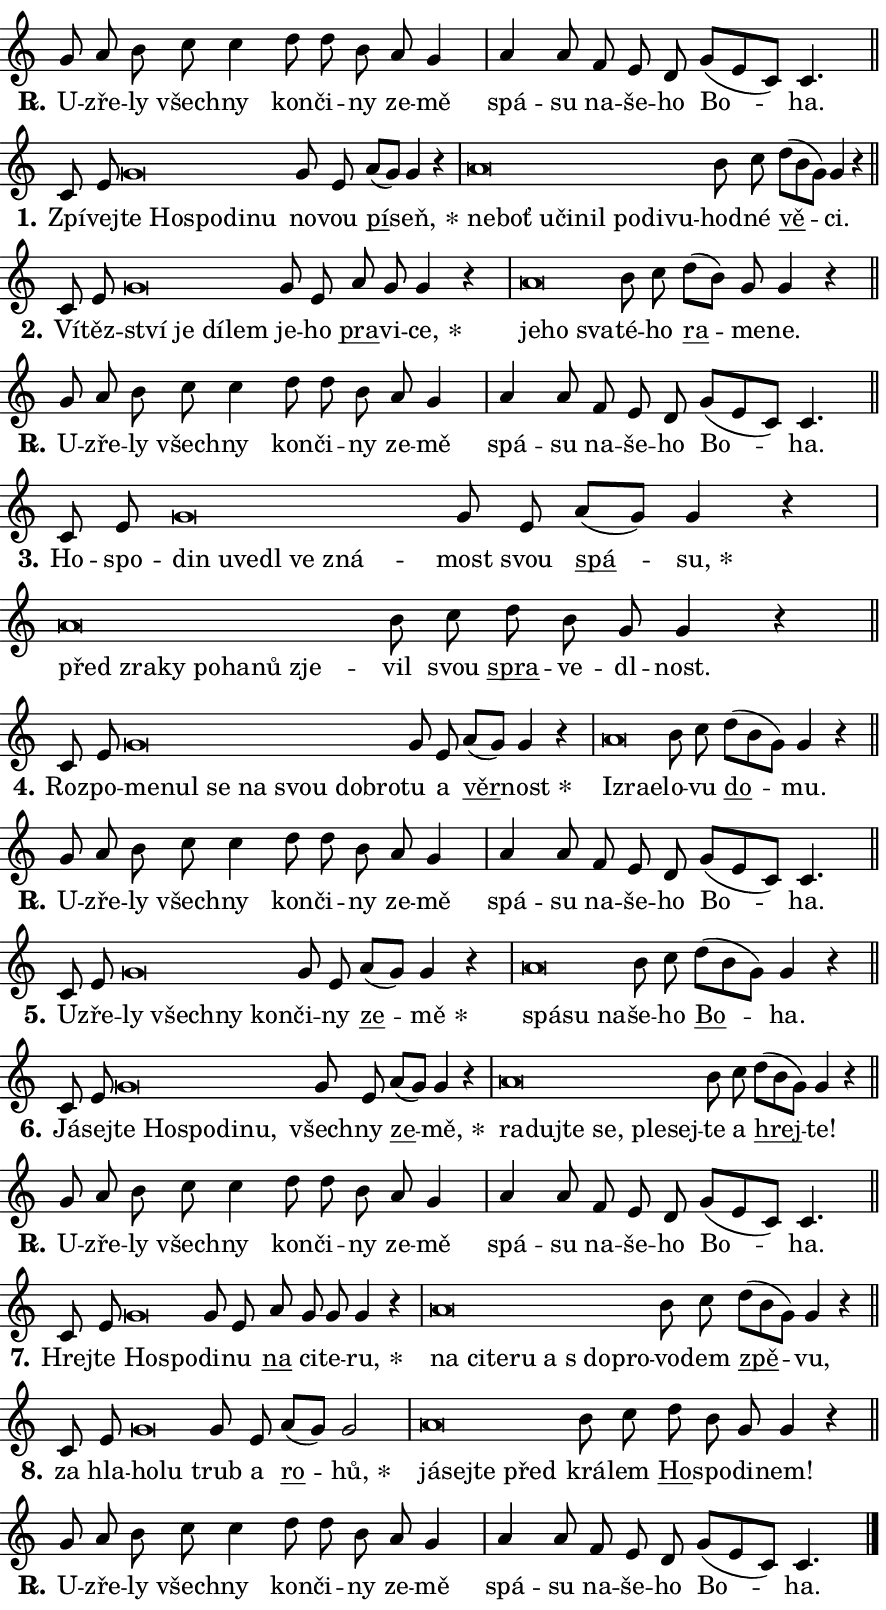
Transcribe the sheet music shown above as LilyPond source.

\version "2.24.0"
\header { tagline = "" }
\paper {
  indent = 0\cm
  top-margin = 0\cm
  right-margin = 0.13\cm % to fit lyric hyphens
  bottom-margin = 0\cm
  left-margin = 0\cm
  paper-width = 15\cm
  page-breaking = #ly:one-page-breaking
  system-system-spacing.basic-distance = #11
  score-system-spacing.basic-distance = #11
  ragged-last = ##f
}


%% Author: Thomas Morley
%% https://lists.gnu.org/archive/html/lilypond-user/2020-05/msg00002.html
#(define (line-position grob)
"Returns position of @var[grob} in current system:
   @code{'start}, if at first time-step
   @code{'end}, if at last time-step
   @code{'middle} otherwise
"
  (let* ((col (ly:item-get-column grob))
         (ln (ly:grob-object col 'left-neighbor))
         (rn (ly:grob-object col 'right-neighbor))
         (col-to-check-left (if (ly:grob? ln) ln col))
         (col-to-check-right (if (ly:grob? rn) rn col))
         (break-dir-left
           (and
             (ly:grob-property col-to-check-left 'non-musical #f)
             (ly:item-break-dir col-to-check-left)))
         (break-dir-right
           (and
             (ly:grob-property col-to-check-right 'non-musical #f)
             (ly:item-break-dir col-to-check-right))))
        (cond ((eqv? 1 break-dir-left) 'start)
              ((eqv? -1 break-dir-right) 'end)
              (else 'middle))))

#(define (tranparent-at-line-position vctor)
  (lambda (grob)
  "Relying on @code{line-position} select the relevant enry from @var{vctor}.
Used to determine transparency,"
    (case (line-position grob)
      ((end) (not (vector-ref vctor 0)))
      ((middle) (not (vector-ref vctor 1)))
      ((start) (not (vector-ref vctor 2))))))

noteHeadBreakVisibility =
#(define-music-function (break-visibility)(vector?)
"Makes @code{NoteHead}s transparent relying on @var{break-visibility}"
#{
  \override NoteHead.transparent =
    #(tranparent-at-line-position break-visibility)
#})

#(define delete-ledgers-for-transparent-note-heads
  (lambda (grob)
    "Reads whether a @code{NoteHead} is transparent.
If so this @code{NoteHead} is removed from @code{'note-heads} from
@var{grob}, which is supposed to be @code{LedgerLineSpanner}.
As a result ledgers are not printed for this @code{NoteHead}"
    (let* ((nhds-array (ly:grob-object grob 'note-heads))
           (nhds-list
             (if (ly:grob-array? nhds-array)
                 (ly:grob-array->list nhds-array)
                 '()))
           ;; Relies on the transparent-property being done before
           ;; Staff.LedgerLineSpanner.after-line-breaking is executed.
           ;; This is fragile ...
           (to-keep
             (remove
               (lambda (nhd)
                 (ly:grob-property nhd 'transparent #f))
               nhds-list)))
      ;; TODO find a better method to iterate over grob-arrays, similiar
      ;; to filter/remove etc for lists
      ;; For now rebuilt from scratch
      (set! (ly:grob-object grob 'note-heads)  '())
      (for-each
        (lambda (nhd)
          (ly:pointer-group-interface::add-grob grob 'note-heads nhd))
        to-keep))))

squashNotes = {
  \override NoteHead.X-extent = #'(-0.2 . 0.2)
  \override NoteHead.Y-extent = #'(-0.75 . 0)
  \override NoteHead.stencil =
    #(lambda (grob)
       (let ((pos (ly:grob-property grob 'staff-position)))
         (begin
           (if (< pos -7) (display "ERROR: Lower brevis then expected\n") (display ""))
           (if (<= pos -6) ly:text-interface::print ly:note-head::print))))
}
unSquashNotes = {
  \revert NoteHead.X-extent
  \revert NoteHead.Y-extent
  \revert NoteHead.stencil
}

hideNotes = \noteHeadBreakVisibility #begin-of-line-visible
unHideNotes = \noteHeadBreakVisibility #all-visible

% work-around for resetting accidentals
% https://lilypond.org/doc/v2.23/Documentation/notation/displaying-rhythms#unmetered-music
cadenzaMeasure = {
  \cadenzaOff
  \partial 1024 s1024
  \cadenzaOn
}

#(define-markup-command (accent layout props text) (markup?)
  "Underline accented syllable"
  (interpret-markup layout props
    #{\markup \override #'(offset . 4.3) \underline { #text }#}))

responsum = \markup \concat {
  "R" \hspace #-1.05 \path #0.1 #'((moveto 0 0.07) (lineto 0.9 0.8)) \hspace #0.05 "."
}

spaceSize = #0.6828661417322834 % exact space size for TeX Gyre Schola

\layout {
  \context {
    \Staff
    \remove "Time_signature_engraver"
    \override LedgerLineSpanner.after-line-breaking = #delete-ledgers-for-transparent-note-heads
  }
  \context {
    \Lyrics {
      \override LyricSpace.minimum-distance = \spaceSize
      \override LyricText.font-name = #"TeX Gyre Schola"
      \override LyricText.font-size = 1
      \override StanzaNumber.font-name = #"TeX Gyre Schola Bold"
      \override StanzaNumber.font-size = 1
    }
  }
  \context {
    \Score 
    \override NoteHead.text =
      #(lambda (grob) 
        (let ((pos (ly:grob-property grob 'staff-position)))
          #{\markup {
            \combine
              \halign #-0.55 \raise #(if (= pos -6) 0 0.5) \override #'(thickness . 2) \draw-line #'(3.2 . 0)
              \musicglyph "noteheads.sM1"
          }#}))
  }
}

% magnetic-lyrics.ily
%
%   written by
%     Jean Abou Samra <jean@abou-samra.fr>
%     Werner Lemberg <wl@gnu.org>
%
%   adapted by
%     Jiri Hon <jiri.hon@gmail.com>
%
% Version 2022-Apr-15

% https://www.mail-archive.com/lilypond-user@gnu.org/msg149350.html

#(define (Left_hyphen_pointer_engraver context)
   "Collect syllable-hyphen-syllable occurrences in lyrics and store
them in properties.  This engraver only looks to the left.  For
example, if the lyrics input is @code{foo -- bar}, it does the
following.

@itemize @bullet
@item
Set the @code{text} property of the @code{LyricHyphen} grob between
@q{foo} and @q{bar} to @code{foo}.

@item
Set the @code{left-hyphen} property of the @code{LyricText} grob with
text @q{foo} to the @code{LyricHyphen} grob between @q{foo} and
@q{bar}.
@end itemize

Use this auxiliary engraver in combination with the
@code{lyric-@/text::@/apply-@/magnetic-@/offset!} hook."
   (let ((hyphen #f)
         (text #f))
     (make-engraver
      (acknowledgers
       ((lyric-syllable-interface engraver grob source-engraver)
        (set! text grob)))
      (end-acknowledgers
       ((lyric-hyphen-interface engraver grob source-engraver)
        ;(when (not (grob::has-interface grob 'lyric-space-interface))
          (set! hyphen grob)));)
      ((stop-translation-timestep engraver)
       (when (and text hyphen)
         (ly:grob-set-object! text 'left-hyphen hyphen))
       (set! text #f)
       (set! hyphen #f)))))

#(define (lyric-text::apply-magnetic-offset! grob)
   "If the space between two syllables is less than the value in
property @code{LyricText@/.details@/.squash-threshold}, move the right
syllable to the left so that it gets concatenated with the left
syllable.

Use this function as a hook for
@code{LyricText@/.after-@/line-@/breaking} if the
@code{Left_@/hyphen_@/pointer_@/engraver} is active."
   (let ((hyphen (ly:grob-object grob 'left-hyphen #f)))
     (when hyphen
       (let ((left-text (ly:spanner-bound hyphen LEFT)))
         (when (grob::has-interface left-text 'lyric-syllable-interface)
           (let* ((common (ly:grob-common-refpoint grob left-text X))
                  (this-x-ext (ly:grob-extent grob common X))
                  (left-x-ext
                   (begin
                     ;; Trigger magnetism for left-text.
                     (ly:grob-property left-text 'after-line-breaking)
                     (ly:grob-extent left-text common X)))
                  ;; `delta` is the gap width between two syllables.
                  (delta (- (interval-start this-x-ext)
                            (interval-end left-x-ext)))
                  (details (ly:grob-property grob 'details))
                  (threshold (assoc-get 'squash-threshold details 0.2)))
             (when (< delta threshold)
               (let* (;; We have to manipulate the input text so that
                      ;; ligatures crossing syllable boundaries are not
                      ;; disabled.  For languages based on the Latin
                      ;; script this is essentially a beautification.
                      ;; However, for non-Western scripts it can be a
                      ;; necessity.
                      (lt (ly:grob-property left-text 'text))
                      (rt (ly:grob-property grob 'text))
                      (is-space (grob::has-interface hyphen 'lyric-space-interface))
                      (space (if is-space " " ""))
                      (extra-delta (if is-space spaceSize 0))
                      ;; Append new syllable.
                      (ltrt-space (if (and (string? lt) (string? rt))
                                (string-append lt space rt)
                                (make-concat-markup (list lt space rt))))
                      ;; Right-align `ltrt` to the right side.
                      (ltrt-space-markup (grob-interpret-markup
                               grob
                               (make-translate-markup
                                (cons (interval-length this-x-ext) 0)
                                (make-right-align-markup ltrt-space)))))
                 (begin
                   ;; Don't print `left-text`.
                   (ly:grob-set-property! left-text 'stencil #f)
                   ;; Set text and stencil (which holds all collected
                   ;; syllables so far) and shift it to the left.
                   (ly:grob-set-property! grob 'text ltrt-space)
                   (ly:grob-set-property! grob 'stencil ltrt-space-markup)
                   (ly:grob-translate-axis! grob (- (- delta extra-delta)) X))))))))))


#(define (lyric-hyphen::displace-bounds-first grob)
   ;; Make very sure this callback isn't triggered too early.
   (let ((left (ly:spanner-bound grob LEFT))
         (right (ly:spanner-bound grob RIGHT)))
     (ly:grob-property left 'after-line-breaking)
     (ly:grob-property right 'after-line-breaking)
     (ly:lyric-hyphen::print grob)))

squashThreshold = #0.4

\layout {
  \context {
    \Lyrics
    \consists #Left_hyphen_pointer_engraver
    \override LyricText.after-line-breaking =
      #lyric-text::apply-magnetic-offset!
    \override LyricHyphen.stencil = #lyric-hyphen::displace-bounds-first
    \override LyricText.details.squash-threshold = \squashThreshold
    \override LyricHyphen.minimum-distance = 0
    \override LyricHyphen.minimum-length = \squashThreshold
  }
}

squashText = \override LyricText.details.squash-threshold = 9999
unSquashText = \override LyricText.details.squash-threshold = \squashThreshold

leftText = \override LyricText.self-alignment-X = #LEFT
unLeftText = \revert LyricText.self-alignment-X

starOffset = #(lambda (grob) 
                (let ((x_offset (ly:self-alignment-interface::aligned-on-x-parent grob)))
                  (if (= x_offset 0) 0 (+ x_offset 1.2))))

star = #(define-music-function (syllable)(string?)
"Append star separator at the end of a syllable"
#{
  \once \override LyricText.X-offset = #starOffset
  \lyricmode { \markup {
    #syllable
    \override #'((font-name . "TeX Gyre Schola Bold")) \hspace #0.2 \lower #0.65 \larger "*"
  } }
#})

starAccent = #(define-music-function (syllable)(string?)
"Append star separator at the end of a syllable and make accent"
#{
  \once \override LyricText.X-offset = #starOffset
  \lyricmode { \markup {
    \accent #syllable
    \override #'((font-name . "TeX Gyre Schola Bold")) \hspace #0.2 \lower #0.65 \larger "*"
  } }
#})

breath = #(define-music-function (syllable)(string?)
"Append breathing indicator at the end of a syllable"
#{
  \lyricmode { \markup { #syllable "+" } }
#})

optionalBreath = #(define-music-function (syllable)(string?)
"Append optional breathing indicator at the end of a syllable"
#{
  \lyricmode { \markup { #syllable "(+)" } }
#})


\score {
    <<
        \new Voice = "melody" { \cadenzaOn \key c \major \relative { g'8 a b c c4 \bar "" d8 d b \bar "" a g4 \cadenzaMeasure \bar "|" a a8 \bar "" f e d \bar "" g[( e c)] c4. \cadenzaMeasure \bar "||" \break } }
        \new Lyrics \lyricsto "melody" { \lyricmode { \set stanza = \responsum
U -- zře -- ly všech -- ny kon -- či -- ny ze -- mě spá -- su na -- še -- ho Bo -- ha. } }
    >>
    \layout {}
}

\score {
    <<
        \new Voice = "melody" { \cadenzaOn \key c \major \relative { c'8 e \bar "" \squashNotes g\breve*1/16 \hideNotes \breve*1/16 \bar "" \breve*1/16 \bar "" \breve*1/16 \breve*1/16 \bar "" \unHideNotes \unSquashNotes g8 e \bar "" a[( g)] g4 r \cadenzaMeasure \bar "|" \squashNotes a\breve*1/16 \hideNotes \breve*1/16 \bar "" \breve*1/16 \bar "" \breve*1/16 \bar "" \breve*1/16 \bar "" \breve*1/16 \bar "" \breve*1/16 \breve*1/16 \bar "" \unHideNotes \unSquashNotes b8 c \bar "" d[( b g)] g4 r \cadenzaMeasure \bar "||" \break } }
        \new Lyrics \lyricsto "melody" { \lyricmode { \set stanza = "1."
Zpí -- vej -- \leftText te \squashText Ho -- spo -- di -- nu \unLeftText \unSquashText no -- vou \markup \accent pí -- \star seň, \leftText ne -- \squashText boť u -- či -- nil po -- di -- vu -- \unLeftText \unSquashText hod -- né \markup \accent vě -- ci. } }
    >>
    \layout {}
}

\score {
    <<
        \new Voice = "melody" { \cadenzaOn \key c \major \relative { c'8 e \bar "" \squashNotes g\breve*1/16 \hideNotes \breve*1/16 \bar "" \breve*1/16 \breve*1/16 \bar "" \unHideNotes \unSquashNotes g8 e \bar "" a g g4 r \cadenzaMeasure \bar "|" \squashNotes a\breve*1/16 \hideNotes \breve*1/16 \breve*1/16 \bar "" \unHideNotes \unSquashNotes b8 c \bar "" d[( b)] g g4 r \cadenzaMeasure \bar "||" \break } }
        \new Lyrics \lyricsto "melody" { \lyricmode { \set stanza = "2."
Ví -- těz -- \leftText ství \squashText je dí -- lem \unLeftText \unSquashText je -- ho \markup \accent pra -- vi -- \star ce, \leftText je -- \squashText ho sva -- \unLeftText \unSquashText té -- ho \markup \accent ra -- me -- ne. } }
    >>
    \layout {}
}

\score {
    <<
        \new Voice = "melody" { \cadenzaOn \key c \major \relative { g'8 a b c c4 \bar "" d8 d b \bar "" a g4 \cadenzaMeasure \bar "|" a a8 \bar "" f e d \bar "" g[( e c)] c4. \cadenzaMeasure \bar "||" \break } }
        \new Lyrics \lyricsto "melody" { \lyricmode { \set stanza = \responsum
U -- zře -- ly všech -- ny kon -- či -- ny ze -- mě spá -- su na -- še -- ho Bo -- ha. } }
    >>
    \layout {}
}

\score {
    <<
        \new Voice = "melody" { \cadenzaOn \key c \major \relative { c'8 e \bar "" \squashNotes g\breve*1/16 \hideNotes \breve*1/16 \bar "" \breve*1/16 \bar "" \breve*1/16 \bar "" \breve*1/16 \breve*1/16 \bar "" \unHideNotes \unSquashNotes g8 e \bar "" a[( g)] g4 r \cadenzaMeasure \bar "|" \squashNotes a\breve*1/16 \hideNotes \breve*1/16 \bar "" \breve*1/16 \bar "" \breve*1/16 \bar "" \breve*1/16 \bar "" \breve*1/16 \breve*1/16 \bar "" \unHideNotes \unSquashNotes b8 c \bar "" d b g g4 r \cadenzaMeasure \bar "||" \break } }
        \new Lyrics \lyricsto "melody" { \lyricmode { \set stanza = "3."
Ho -- spo -- \leftText din \squashText u -- ve -- dl ve zná -- \unLeftText \unSquashText most svou \markup \accent spá -- \star su, \leftText před \squashText zra -- ky po -- ha -- nů zje -- \unLeftText \unSquashText vil svou \markup \accent spra -- ve -- dl -- nost. } }
    >>
    \layout {}
}

\score {
    <<
        \new Voice = "melody" { \cadenzaOn \key c \major \relative { c'8 e \bar "" \squashNotes g\breve*1/16 \hideNotes \breve*1/16 \bar "" \breve*1/16 \bar "" \breve*1/16 \bar "" \breve*1/16 \bar "" \breve*1/16 \breve*1/16 \bar "" \unHideNotes \unSquashNotes g8 e \bar "" a[( g)] g4 r \cadenzaMeasure \bar "|" \squashNotes a\breve*1/16 \hideNotes \breve*1/16 \breve*1/16 \bar "" \unHideNotes \unSquashNotes b8 c \bar "" d[( b g)] g4 r \cadenzaMeasure \bar "||" \break } }
        \new Lyrics \lyricsto "melody" { \lyricmode { \set stanza = "4."
Roz -- po -- \leftText me -- \squashText nul se na svou dob -- ro -- \unLeftText \unSquashText tu a \markup \accent věr -- \star nost \leftText Iz -- \squashText ra -- e -- \unLeftText \unSquashText lo -- vu \markup \accent do -- mu. } }
    >>
    \layout {}
}

\score {
    <<
        \new Voice = "melody" { \cadenzaOn \key c \major \relative { g'8 a b c c4 \bar "" d8 d b \bar "" a g4 \cadenzaMeasure \bar "|" a a8 \bar "" f e d \bar "" g[( e c)] c4. \cadenzaMeasure \bar "||" \break } }
        \new Lyrics \lyricsto "melody" { \lyricmode { \set stanza = \responsum
U -- zře -- ly všech -- ny kon -- či -- ny ze -- mě spá -- su na -- še -- ho Bo -- ha. } }
    >>
    \layout {}
}

\score {
    <<
        \new Voice = "melody" { \cadenzaOn \key c \major \relative { c'8 e \bar "" \squashNotes g\breve*1/16 \hideNotes \breve*1/16 \bar "" \breve*1/16 \breve*1/16 \bar "" \unHideNotes \unSquashNotes g8 e \bar "" a[( g)] g4 r \cadenzaMeasure \bar "|" \squashNotes a\breve*1/16 \hideNotes \breve*1/16 \breve*1/16 \bar "" \unHideNotes \unSquashNotes b8 c \bar "" d[( b g)] g4 r \cadenzaMeasure \bar "||" \break } }
        \new Lyrics \lyricsto "melody" { \lyricmode { \set stanza = "5."
U -- zře -- \leftText ly \squashText všech -- ny kon -- \unLeftText \unSquashText či -- ny \markup \accent ze -- \star mě \leftText spá -- \squashText su na -- \unLeftText \unSquashText še -- ho \markup \accent Bo -- ha. } }
    >>
    \layout {}
}

\score {
    <<
        \new Voice = "melody" { \cadenzaOn \key c \major \relative { c'8 e \bar "" \squashNotes g\breve*1/16 \hideNotes \breve*1/16 \bar "" \breve*1/16 \bar "" \breve*1/16 \breve*1/16 \bar "" \unHideNotes \unSquashNotes g8 e \bar "" a[( g)] g4 r \cadenzaMeasure \bar "|" \squashNotes a\breve*1/16 \hideNotes \breve*1/16 \bar "" \breve*1/16 \bar "" \breve*1/16 \bar "" \breve*1/16 \breve*1/16 \bar "" \unHideNotes \unSquashNotes b8 c \bar "" d[( b g)] g4 r \cadenzaMeasure \bar "||" \break } }
        \new Lyrics \lyricsto "melody" { \lyricmode { \set stanza = "6."
Já -- sej -- \leftText te \squashText Ho -- spo -- di -- nu, \unLeftText \unSquashText všech -- ny \markup \accent ze -- \star mě, \leftText ra -- \squashText duj -- te se, ple -- sej -- \unLeftText \unSquashText te a \markup \accent hrej -- te! } }
    >>
    \layout {}
}

\score {
    <<
        \new Voice = "melody" { \cadenzaOn \key c \major \relative { g'8 a b c c4 \bar "" d8 d b \bar "" a g4 \cadenzaMeasure \bar "|" a a8 \bar "" f e d \bar "" g[( e c)] c4. \cadenzaMeasure \bar "||" \break } }
        \new Lyrics \lyricsto "melody" { \lyricmode { \set stanza = \responsum
U -- zře -- ly všech -- ny kon -- či -- ny ze -- mě spá -- su na -- še -- ho Bo -- ha. } }
    >>
    \layout {}
}

\score {
    <<
        \new Voice = "melody" { \cadenzaOn \key c \major \relative { c'8 e \bar "" \squashNotes g\breve*1/16 \hideNotes \breve*1/16 \bar "" \unHideNotes \unSquashNotes g8 e \bar "" a g g g4 r \cadenzaMeasure \bar "|" \squashNotes a\breve*1/16 \hideNotes \breve*1/16 \bar "" \breve*1/16 \bar "" \breve*1/16 \bar "" \breve*1/16 \bar "" \breve*1/16 \breve*1/16 \bar "" \unHideNotes \unSquashNotes b8 c \bar "" d[( b g)] g4 r \cadenzaMeasure \bar "||" \break } }
        \new Lyrics \lyricsto "melody" { \lyricmode { \set stanza = "7."
Hrej -- te \leftText Ho -- \squashText spo -- \unLeftText \unSquashText di -- nu \markup \accent na ci -- te -- \star ru, \leftText na \squashText ci -- te -- ru a "s do" -- pro -- \unLeftText \unSquashText vo -- dem \markup \accent zpě -- vu, } }
    >>
    \layout {}
}

\score {
    <<
        \new Voice = "melody" { \cadenzaOn \key c \major \relative { c'8 e \bar "" \squashNotes g\breve*1/16 \hideNotes \breve*1/16 \bar "" \unHideNotes \unSquashNotes g8 e \bar "" a[( g)] g2 \cadenzaMeasure \bar "|" \squashNotes a\breve*1/16 \hideNotes \breve*1/16 \bar "" \breve*1/16 \breve*1/16 \bar "" \unHideNotes \unSquashNotes b8 c \bar "" d b g g4 r \cadenzaMeasure \bar "||" \break } }
        \new Lyrics \lyricsto "melody" { \lyricmode { \set stanza = "8."
za hla -- \leftText ho -- \squashText lu \unLeftText \unSquashText trub a \markup \accent ro -- \star hů, \leftText já -- \squashText sej -- te před \unLeftText \unSquashText krá -- lem \markup \accent Ho -- spo -- di -- nem! } }
    >>
    \layout {}
}

\score {
    <<
        \new Voice = "melody" { \cadenzaOn \key c \major \relative { g'8 a b c c4 \bar "" d8 d b \bar "" a g4 \cadenzaMeasure \bar "|" a a8 \bar "" f e d \bar "" g[( e c)] c4. \cadenzaMeasure \bar "||" \break } \bar "|." }
        \new Lyrics \lyricsto "melody" { \lyricmode { \set stanza = \responsum
U -- zře -- ly všech -- ny kon -- či -- ny ze -- mě spá -- su na -- še -- ho Bo -- ha. } }
    >>
    \layout {}
}
